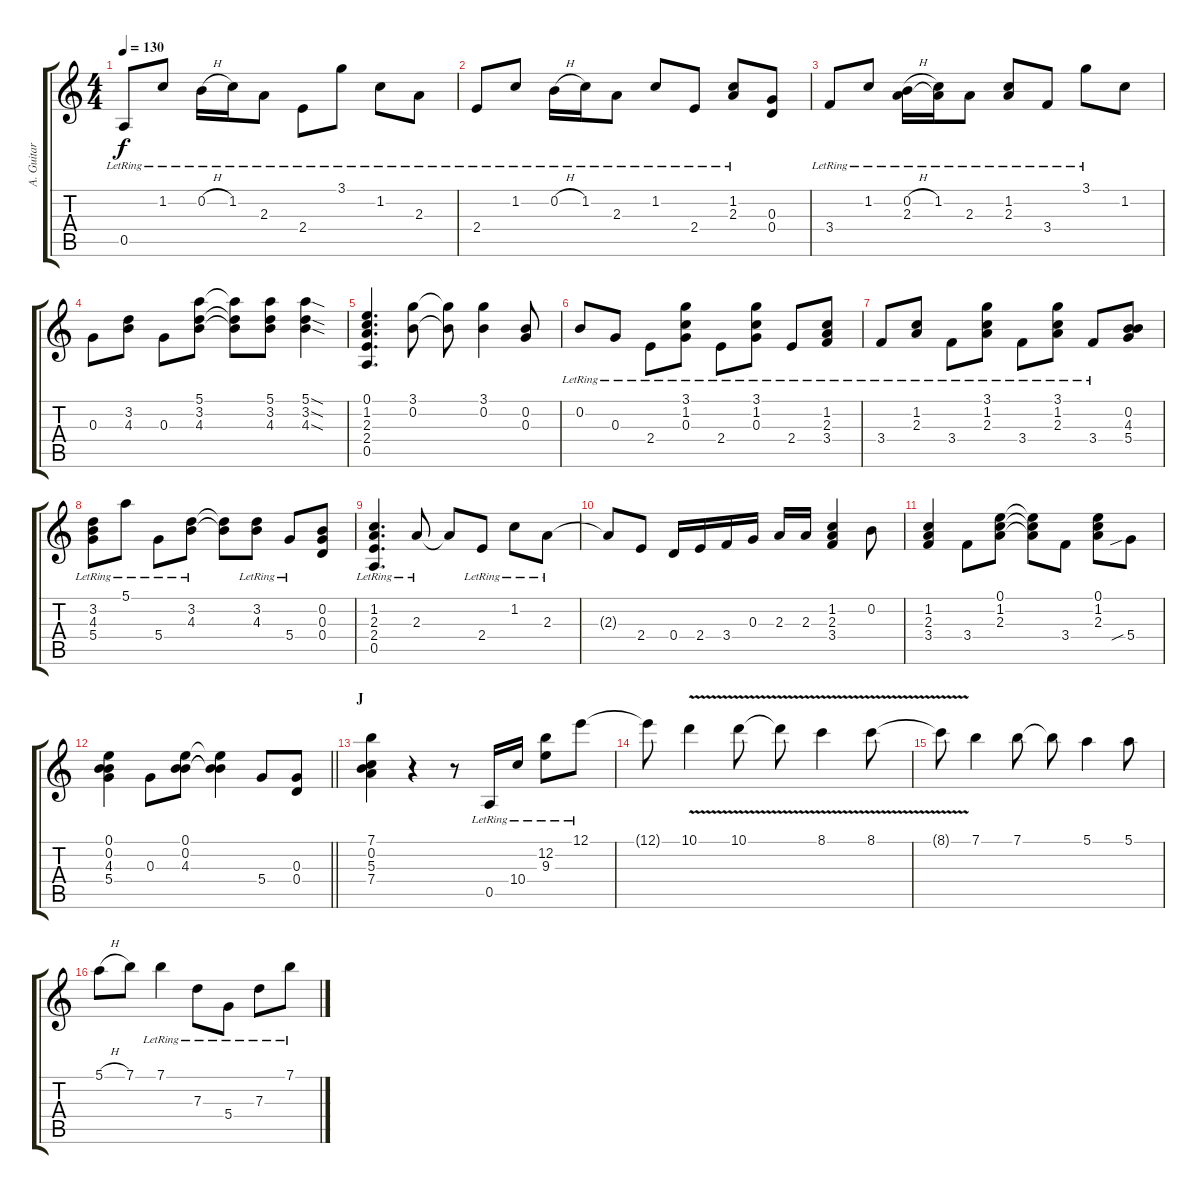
\track ("A. Guitar" "A. Guitar") {instrument acousticguitarsteel}
\staff {score tabs}
\tuning (E4 B3 G3 D3 A2 E2) {hide}
\ts (4 4)
\tempo 130
\clef g2
\ks c
0.5{lr}.8{dy f} 1.2{lr}.8 0.2{h lr}.16 1.2{lr}.16 2.3{lr}.8 2.4{lr}.8 3.1{lr}.8 1.2{lr}.8 2.3{lr}.8 |
2.4{lr}.8 1.2{lr}.8 0.2{h lr}.16 1.2{lr}.16 2.3{lr}.8 1.2{lr}.8 2.4{lr}.8 (1.2{lr} 2.3{lr}).8 (0.3 0.4).8 |
3.4{lr}.8 1.2{lr}.8 (0.2{h lr} 2.3{lr}).16 (1.2{lr} 2.3{t}).16 2.3{lr}.8 (1.2{lr} 2.3{lr}).8 3.4{lr}.8 3.1{lr}.8 1.2.8 |
0.3.8 (3.2 4.3).8 0.3.8 (5.1 3.2 4.3).8 (5.1{t} 3.2{t} 4.3{t}).8 (5.1 3.2 4.3).8 (5.1{sod} 3.2{sod} 4.3{sod}).4 |
(0.1 1.2 2.3 2.4 0.5).4{d} (3.1 0.2).8 (3.1{t} 0.2{t}).8 (3.1 0.2).4 (0.2 0.3).8 |
0.2{lr}.8 0.3{lr}.8 2.4{lr}.8 (3.1{lr} 1.2{lr} 0.3{lr}).8 2.4{lr}.8 (3.1{lr} 1.2{lr} 0.3{lr}).8 2.4{lr}.8 (1.2{lr} 2.3{lr} 3.4{lr}).8 |
3.4{lr}.8 (1.2{lr} 2.3{lr}).8 3.4{lr}.8 (3.1{lr} 1.2{lr} 2.3{lr}).8 3.4{lr}.8 (3.1{lr} 1.2{lr} 2.3{lr}).8 3.4{lr}.8 (0.2 4.3 5.4).8 |
(3.2{lr} 4.3{lr} 5.4{lr}).8 5.1{lr}.8 5.4{lr}.8 (3.2{lr} 4.3{lr}).8 (3.2{t} 4.3{t}).8 (3.2{lr} 4.3{lr}).8 5.4{lr}.8 (0.2 0.3 0.4).8 |
(1.2{lr} 2.3{lr} 2.4{lr} 0.5{lr}).4{d} 2.3{lr}.8 2.3{t}.8 2.4{lr}.8 1.2{lr}.8 2.3{lr}.8 |
2.3{t}.8 2.4.8 0.4.16 2.4.16 3.4.16 0.3.16 2.3.16 2.3.16 (1.2 2.3 3.4).4 0.2.8 |
(1.2 2.3 3.4).4 3.4.8 (0.1 1.2 2.3).8 (0.1{t} 1.2{t} 2.3{t}).8 3.4.8 (0.1 1.2 2.3).8 5.4{sib}.8 |
\barLineRight lightlight
(0.1 0.2 4.3 5.4).4 0.3.8 (0.1 0.2 4.3).8 (0.1{t} 0.2{t} 4.3{t}).4 5.4.8 (0.3 0.4).8 |
\section ("" "J")
(7.1 0.2 5.3 7.4).4 r.4 r.8 0.5{lr}.16 10.4{lr}.16 (12.2{lr} 9.3{lr}).8 12.1{lr}.8 |
12.1{t}.8 10.1{v}.4 10.1{v}.8 10.1{t}.8 8.1{v}.4 8.1{v}.8 |
8.1{t}.8 7.1.4 7.1.8 7.1{t}.8 5.1.4 5.1.8 |
5.1{h}.8 7.1.8 7.1{lr}.4 7.3{lr}.8 5.4{lr}.8 7.3{lr}.8 7.1{lr}.8
